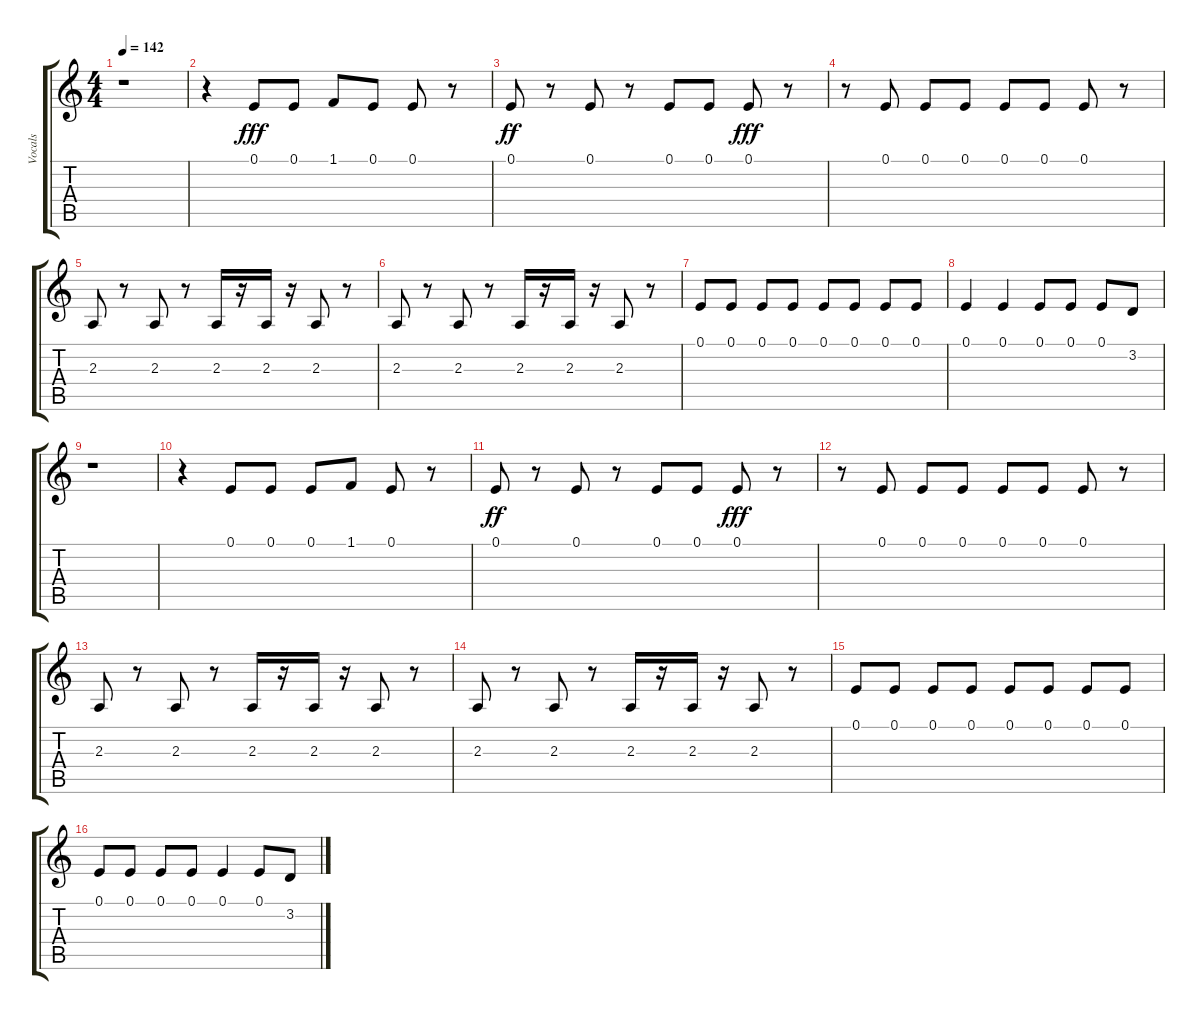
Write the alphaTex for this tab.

\track ("Vocals" "Vocals") {instrument lead1square}
\staff {score tabs}
\tuning (E4 B3 G3 D3 A2 E2) {hide}
\ts (4 4)
\tempo 142
\clef g2
\ks c
r.1{dy fff} |
r.4 0.1.8 0.1.8 1.1.8 0.1.8 0.1.8 r.8 |
0.1.8{dy ff} r.8 0.1.8 r.8 0.1.8 0.1.8 0.1.8{dy fff} r.8 |
r.8 0.1.8 0.1.8 0.1.8 0.1.8 0.1.8 0.1.8 r.8 |
2.3.8 r.8 2.3.8 r.8 2.3.16 r.16 2.3.16 r.16 2.3.8 r.8 |
2.3.8 r.8 2.3.8 r.8 2.3.16 r.16 2.3.16 r.16 2.3.8 r.8 |
0.1.8 0.1.8 0.1.8 0.1.8 0.1.8 0.1.8 0.1.8 0.1.8 |
0.1.4 0.1.4 0.1.8 0.1.8 0.1.8 3.2.8 |
r.1 |
r.4 0.1.8 0.1.8 0.1.8 1.1.8 0.1.8 r.8 |
0.1.8{dy ff} r.8 0.1.8 r.8 0.1.8 0.1.8 0.1.8{dy fff} r.8 |
r.8 0.1.8 0.1.8 0.1.8 0.1.8 0.1.8 0.1.8 r.8 |
2.3.8 r.8 2.3.8 r.8 2.3.16 r.16 2.3.16 r.16 2.3.8 r.8 |
2.3.8 r.8 2.3.8 r.8 2.3.16 r.16 2.3.16 r.16 2.3.8 r.8 |
0.1.8 0.1.8 0.1.8 0.1.8 0.1.8 0.1.8 0.1.8 0.1.8 |
0.1.8 0.1.8 0.1.8 0.1.8 0.1.4 0.1.8 3.2.8
